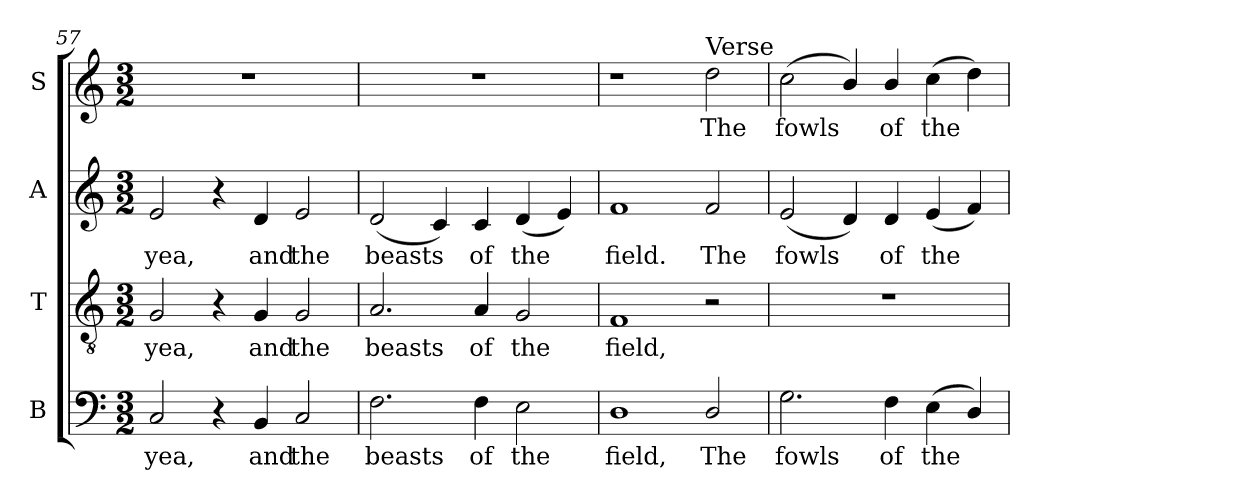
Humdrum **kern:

**kern	**text	**kern	**text	**kern	**text	**kern	**text
*part4	*part4	*part3	*part3	*part2	*part2	*part1	*part1
*staff4	*staff4	*staff3	*staff3	*staff2	*staff2	*staff1	*staff1
*I"B	*	*I"T	*	*I"A	*	*I"S	*
*I'B	*	*I'T	*	*I'A	*	*I'S	*
*clefF4	*	*clefGv2	*	*clefG2	*	*clefG2	*
*	*	*ITrd7c12	*	*	*	*	*
*k[]	*	*k[]	*	*k[]	*	*k[]	*
*C:	*	*C:	*	*C:	*	*C:	*
*M3/2	*	*M3/2	*	*M3/2	*	*M3/2	*
=57	=57	=57	=57	=57	=57	=57	=57
!	!LO:LY:b:color=#000000	!	!	!	!	!	!
!	!	!	!LO:LY:b:color=#000000	!	!	!	!
!	!	!	!	!	!LO:LY:b:color=#000000	!LO:N:vis=1	!
2Ci/	yea,	2GGi/	yea,	2ei/	yea,	1.r	.
4r	.	4r	.	4r	.	.	.
!	!LO:LY:b:color=#000000	!	!	!	!	!	!
!	!	!	!LO:LY:b:color=#000000	!	!	!	!
!	!	!	!	!	!LO:LY:b:color=#000000	!	!
4BBi/	and	4GGi/	and	4di/	and	.	.
!	!LO:LY:b:color=#000000	!	!	!	!	!	!
!	!	!	!LO:LY:b:color=#000000	!	!	!	!
!	!	!	!	!	!LO:LY:b:color=#000000	!	!
2Ci/	the	2GGi/	the	2ei/	the	.	.
=58	=58	=58	=58	=58	=58	=58	=58
!	!LO:LY:b:color=#000000	!	!	!	!	!	!
!	!	!	!LO:LY:b:color=#000000	!	!	!	!
!	!	!	!	!	!LO:LY:b:color=#000000	!LO:N:vis=1	!
2.Fi\	beasts	2.AAi/	beasts	(2di/	beasts	1.r	.
.	.	.	.	4ci/)	.	.	.
!	!LO:LY:b:color=#000000	!	!	!	!	!	!
!	!	!	!LO:LY:b:color=#000000	!	!	!	!
!	!	!	!	!	!LO:LY:b:color=#000000	!	!
4Fi\	of	4AAi/	of	4ci/	of	.	.
!	!LO:LY:b:color=#000000	!	!	!	!	!	!
!	!	!	!LO:LY:b:color=#000000	!	!	!	!
!	!	!	!	!	!LO:LY:b:color=#000000	!	!
2Ei\	the	2GGi/	the	(4di/	the	.	.
.	.	.	.	4ei/)	.	.	.
=59	=59	=59	=59	=59	=59	=59	=59
!	!LO:LY:b:color=#000000	!	!	!	!	!	!
!	!	!	!LO:LY:b:color=#000000	!	!	!	!
!	!	!	!	!	!LO:LY:b:color=#000000	!	!
1Di	field,	1FFi	field,	1fi	field.	1r	.
!	!LO:LY:b:color=#000000	!	!	!	!	!	!
!	!	!	!	!	!LO:LY:b:color=#000000	!	!
!	!	!	!	!	!	!LO:TX:a:t=Verse	!
!	!	!	!	!	!	!	!LO:LY:b:color=#000000
2Di/	The	2r	.	2fi/	The	2ddi\	The
=60	=60	=60	=60	=60	=60	=60	=60
!	!LO:LY:b:color=#000000	!LO:N:vis=1	!	!	!	!	!
!	!	!	!	!	!LO:LY:b:color=#000000	!	!
!	!	!	!	!	!	!	!LO:LY:b:color=#000000
2.Gi\	fowls	1.r	.	(2ei/	fowls	(2cci\	fowls
.	.	.	.	4di/)	.	4bi/)	.
!	!LO:LY:b:color=#000000	!	!	!	!	!	!
!	!	!	!	!	!LO:LY:b:color=#000000	!	!
!	!	!	!	!	!	!	!LO:LY:b:color=#000000
4Fi\	of	.	.	4di/	of	4bi/	of
!	!LO:LY:b:color=#000000	!	!	!	!	!	!
!	!	!	!	!	!LO:LY:b:color=#000000	!	!
!	!	!	!	!	!	!	!LO:LY:b:color=#000000
(4Ei\	the	.	.	(4ei/	the	(4cci\	the
4Di/)	.	.	.	4fi/)	.	4ddi\)	.
=	=	=	=	=	=	=	=
*-	*-	*-	*-	*-	*-	*-	*-
